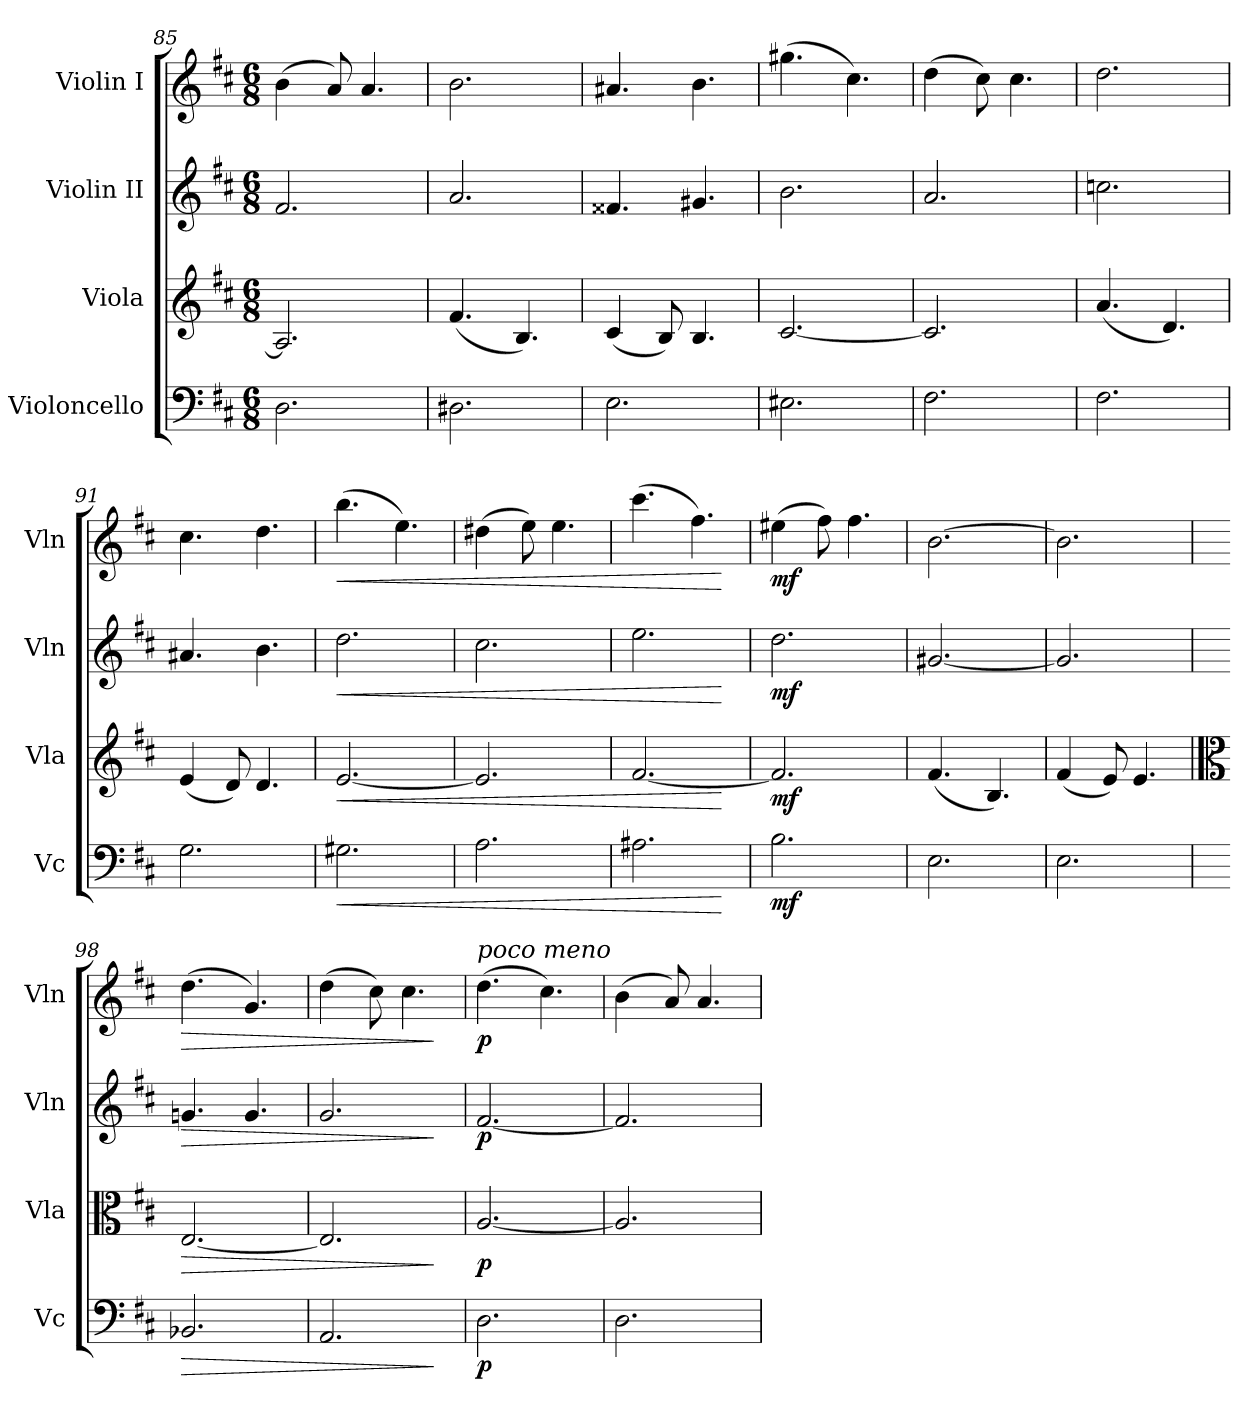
**kern	**dynam	**kern	**dynam	**kern	**dynam	**kern	**dynam
*part4	*part4	*part3	*part3	*part2	*part2	*part1	*part1
*staff4	*staff4	*staff3	*staff3	*staff2	*staff2	*staff1	*staff1
*I"Violoncello	*	*I"Viola	*	*I"Violin II	*	*I"Violin I	*
*I'Vc	*	*I'Vla	*	*I'Vln	*	*I'Vln	*
*clefF4	*	*clefG2	*	*clefG2	*	*clefG2	*
*k[f#c#]	*	*k[f#c#]	*	*k[f#c#]	*	*k[f#c#]	*
*M6/8	*	*M6/8	*	*M6/8	*	*M6/8	*
=85	=85	=85	=85	=85	=85	=85	=85
2.D\	.	2.A/]	.	2.f#/	.	(4b\	.
.	.	.	.	.	.	8a/)	.
.	.	.	.	.	.	4.a/	.
=86	=86	=86	=86	=86	=86	=86	=86
2.D#X\	.	(4.f#/	.	2.a/	.	2.b\	.
.	.	4.B/)	.	.	.	.	.
=87	=87	=87	=87	=87	=87	=87	=87
2.E\	.	(4c#/	.	4.f##X/	.	4.a#X/	.
.	.	8B/)	.	.	.	.	.
.	.	4.B/	.	4.g#X/	.	4.b\	.
=88	=88	=88	=88	=88	=88	=88	=88
2.E#X\	.	[2.c#/	.	2.b\	.	(4.gg#X\	.
.	.	.	.	.	.	4.cc#\)	.
=89	=89	=89	=89	=89	=89	=89	=89
2.F#\	.	2.c#/]	.	2.a/	.	(4dd\	.
.	.	.	.	.	.	8cc#\)	.
.	.	.	.	.	.	4.cc#\	.
!!LO:LB:g=z
=90	=90	=90	=90	=90	=90	=90	=90
2.F#\	.	(4.a/	.	2.ccn\	.	2.dd\	.
.	.	4.d/)	.	.	.	.	.
=91	=91	=91	=91	=91	=91	=91	=91
2.G\	.	(4e/	.	4.a#X/	.	4.cc#\	.
.	.	8d/)	.	.	.	.	.
.	.	4.d/	.	4.b\	.	4.dd\	.
=92	=92	=92	=92	=92	=92	=92	=92
!	!LO:HP:b	!	!LO:HP:b	!	!LO:HP:b	!	!LO:HP:b
2.G#X\	<	[2.e/	<	2.dd\	<	(4.bb\	<
.	.	.	.	.	.	4.ee\)	.
=93	=93	=93	=93	=93	=93	=93	=93
2.A\	.	2.e/]	.	2.cc#\	.	(4dd#X\	.
.	.	.	.	.	.	8ee\)	.
.	.	.	.	.	.	4.ee\	.
=94	=94	=94	=94	=94	=94	=94	=94
2.A#X\	.	[2.f#/	.	2.ee\	.	(4.ccc#\	.
.	.	.	.	.	.	4.ff#\)	.
.	[	.	[	.	[	.	[
=95	=95	=95	=95	=95	=95	=95	=95
!	!LO:DY:b	!	!LO:DY:b	!	!LO:DY:b	!	!LO:DY:b
2.B\	mf	2.f#/]	mf	2.dd\	mf	(4ee#X\	mf
.	.	.	.	.	.	8ff#\)	.
.	.	.	.	.	.	4.ff#\	.
=96	=96	=96	=96	=96	=96	=96	=96
2.E\	.	(4.f#/	.	[2.g#X/	.	[2.b\	.
.	.	4.B/)	.	.	.	.	.
=97	=97	=97	=97	=97	=97	=97	=97
2.E\	.	(4f#/	.	2.g#/]	.	2.b\]	.
.	.	8e/)	.	.	.	.	.
.	.	4.e/	.	.	.	.	.
=98	=98	=98	=98	=98	=98	=98	=98
*	*	*clefC3	*	*	*	*	*
!	!LO:HP:b	!	!LO:HP:b	!	!LO:HP:b	!	!LO:HP:b
2.BB-X/	>	[2.E/	>	4.gn/	>	(4.dd\	>
.	.	.	.	4.g/	.	4.g/)	.
!!LO:LB:g=z
=99	=99	=99	=99	=99	=99	=99	=99
2.AA/	.	2.E/]	.	2.g/	.	(4dd\	.
.	.	.	.	.	.	8cc#\)	.
.	.	.	.	.	.	4.cc#\	.
.	]	.	]	.	]	.	]
=100	=100	=100	=100	=100	=100	=100	=100
*	*	*	*	*	*	*MM156	*
!	!	!	!	!	!	!LO:TX:a:i:t=poco meno	!
!	!LO:DY:b	!	!LO:DY:b	!	!LO:DY:b	!	!LO:DY:b
2.D\	p	[2.A/	p	[2.f#/	p	(4.dd\	p
.	.	.	.	.	.	4.cc#\)	.
=101	=101	=101	=101	=101	=101	=101	=101
2.D\	.	2.A/]	.	2.f#/]	.	(4b\	.
.	.	.	.	.	.	8a/)	.
.	.	.	.	.	.	4.a/	.
=	=	=	=	=	=	=	=
*-	*-	*-	*-	*-	*-	*-	*-
